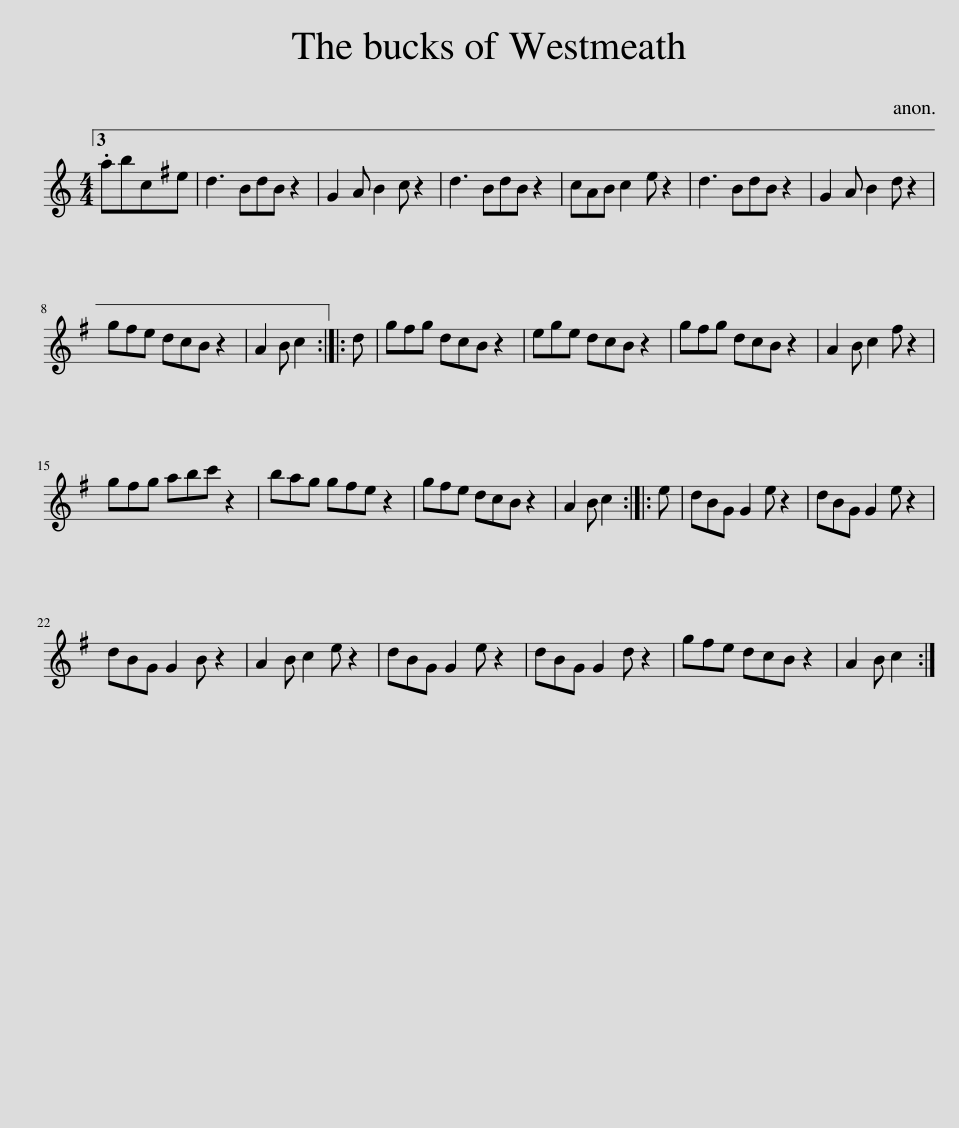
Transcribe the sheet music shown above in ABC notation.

X:1
L:1/8
M:4/4
I:linebreak $
K:C
V:1 treble
V:1
 .abce | d3 BdB z2 | G2 A B2 c z2 | d3 BdB z2 | cAB c2 e z2 | %5
 d3 BdB z2 | G2 A B2 d z2 |$ g^fe dcB z2 | A2 B c2 :: d | %10
 g^fg dcB z2 | ege dcB z2 | g^fg dcB z2 | A2 B c2 ^f z2 |$ g^fg abc' z2 | %15
 bag g^fe z2 | g^fe dcB z2 | A2 B c2 :: e | dBG G2 e z2 | %20
 dBG G2 e z2 |$ dBG G2 B z2 | A2 B c2 e z2 | dBG G2 e z2 | dBG G2 d z2 | %25
 g^fe dcB z2 | A2 B c2 :| %27
